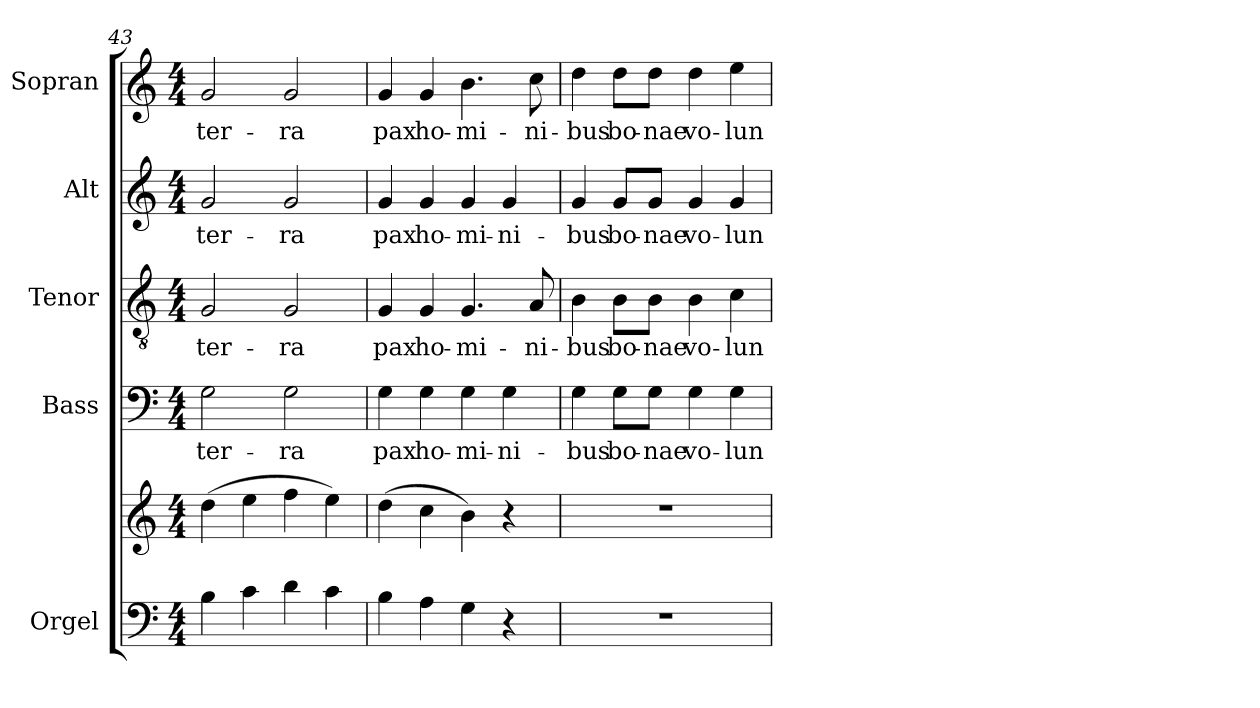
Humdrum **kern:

**kern	**kern	**kern	**text	**kern	**text	**kern	**text	**kern	**text
*part5	*part5	*part4	*part4	*part3	*part3	*part2	*part2	*part1	*part1
*staff6	*staff5	*staff4	*staff4	*staff3	*staff3	*staff2	*staff2	*staff1	*staff1
*I"Orgel	*	*I"Bass	*	*I"Tenor	*	*I"Alt	*	*I"Sopran	*
*I'Org.	*	*I'B.	*	*I'T.	*	*I'A.	*	*I'S.	*
*clefF4	*clefG2	*clefF4	*	*clefGv2	*	*clefG2	*	*clefG2	*
*k[]	*k[]	*k[]	*	*k[]	*	*k[]	*	*k[]	*
*C:	*C:	*C:	*	*C:	*	*C:	*	*C:	*
*M4/4	*M4/4	*M4/4	*	*M4/4	*	*M4/4	*	*M4/4	*
=43	=43	=43	=43	=43	=43	=43	=43	=43	=43
!	!	!	!LO:LY:b	!	!LO:LY:b	!	!LO:LY:b	!	!LO:LY:b
4B\	(>4dd\	2G\	ter-	2G/	ter-	2g/	ter-	2g/	ter-
4c\	4ee\	.	.	.	.	.	.	.	.
!	!	!	!LO:LY:b	!	!LO:LY:b	!	!LO:LY:b	!	!LO:LY:b
4d\	4ff\	2G\	-ra	2G/	-ra	2g/	-ra	2g/	-ra
4c\	4ee\)	.	.	.	.	.	.	.	.
=44	=44	=44	=44	=44	=44	=44	=44	=44	=44
!	!	!	!LO:LY:b	!	!LO:LY:b	!	!LO:LY:b	!	!LO:LY:b
4B\	(>4dd\	4G\	pax	4G/	pax	4g/	pax	4g/	pax
!	!	!	!LO:LY:b	!	!LO:LY:b	!	!LO:LY:b	!	!LO:LY:b
4A\	4cc\	4G\	ho-	4G/	ho-	4g/	ho-	4g/	ho-
!	!	!	!LO:LY:b	!	!LO:LY:b	!	!LO:LY:b	!	!LO:LY:b
4G\	4b\)	4G\	-mi-	4.G/	-mi-	4g/	-mi-	4.b\	-mi-
!	!	!	!LO:LY:b	!	!	!	!LO:LY:b	!	!
4r	4r	4G\	-ni-	.	.	4g/	-ni-	.	.
!	!	!	!	!	!LO:LY:b	!	!	!	!LO:LY:b
.	.	.	.	8A/	-ni-	.	.	8cc\	-ni-
!!LO:PB:g=z
=45	=45	=45	=45	=45	=45	=45	=45	=45	=45
!	!	!	!LO:LY:b	!	!LO:LY:b	!	!LO:LY:b	!	!LO:LY:b
1r	1r	4G\	-bus	4B\	-bus	4g/	-bus	4dd\	-bus
!	!	!	!LO:LY:b	!	!LO:LY:b	!	!LO:LY:b	!	!LO:LY:b
.	.	8G\L	bo-	8B\L	bo-	8g/L	bo-	8dd\L	bo-
!	!	!	!LO:LY:b	!	!LO:LY:b	!	!LO:LY:b	!	!LO:LY:b
.	.	8G\J	-nae	8B\J	-nae	8g/J	-nae	8dd\J	-nae
!	!	!	!LO:LY:b	!	!LO:LY:b	!	!LO:LY:b	!	!LO:LY:b
.	.	4G\	vo-	4B\	vo-	4g/	vo-	4dd\	vo-
!	!	!	!LO:LY:b	!	!LO:LY:b	!	!LO:LY:b	!	!LO:LY:b
.	.	4G\	-lun-	4c\	-lun-	4g/	-lun-	4ee\	-lun-
=	=	=	=	=	=	=	=	=	=
*-	*-	*-	*-	*-	*-	*-	*-	*-	*-
